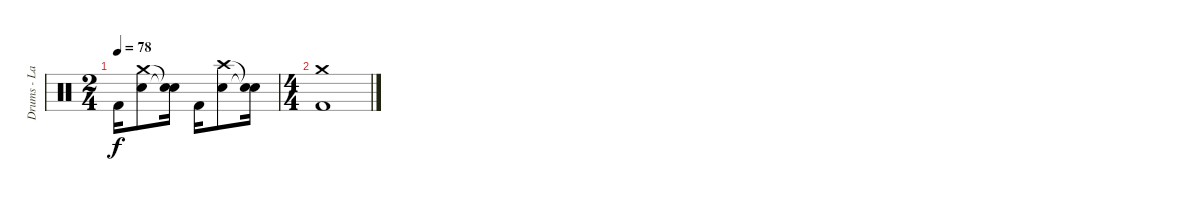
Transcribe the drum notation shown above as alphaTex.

\track ("Drums - Lars" "Drums - La") {instrument percussion}
\staff {score}
\articulation defaults
\ts (2 4)
\tempo 78
\clef neutral
\ks c "Kick (hit) 2".16{dy f}
("Crash medium (hit)" "Snare (hit) 2").8 ("Snare (hit)"{t} "Snare (hit)"{t}).16 "Kick (hit) 2".16 ("Crash high (hit)" "Snare (hit) 2").8 ("Snare (hit)"{t} "Snare (hit)"{t}).16 |
\ts (4 4)
("Crash medium (hit)" "Kick (hit) 2").1
